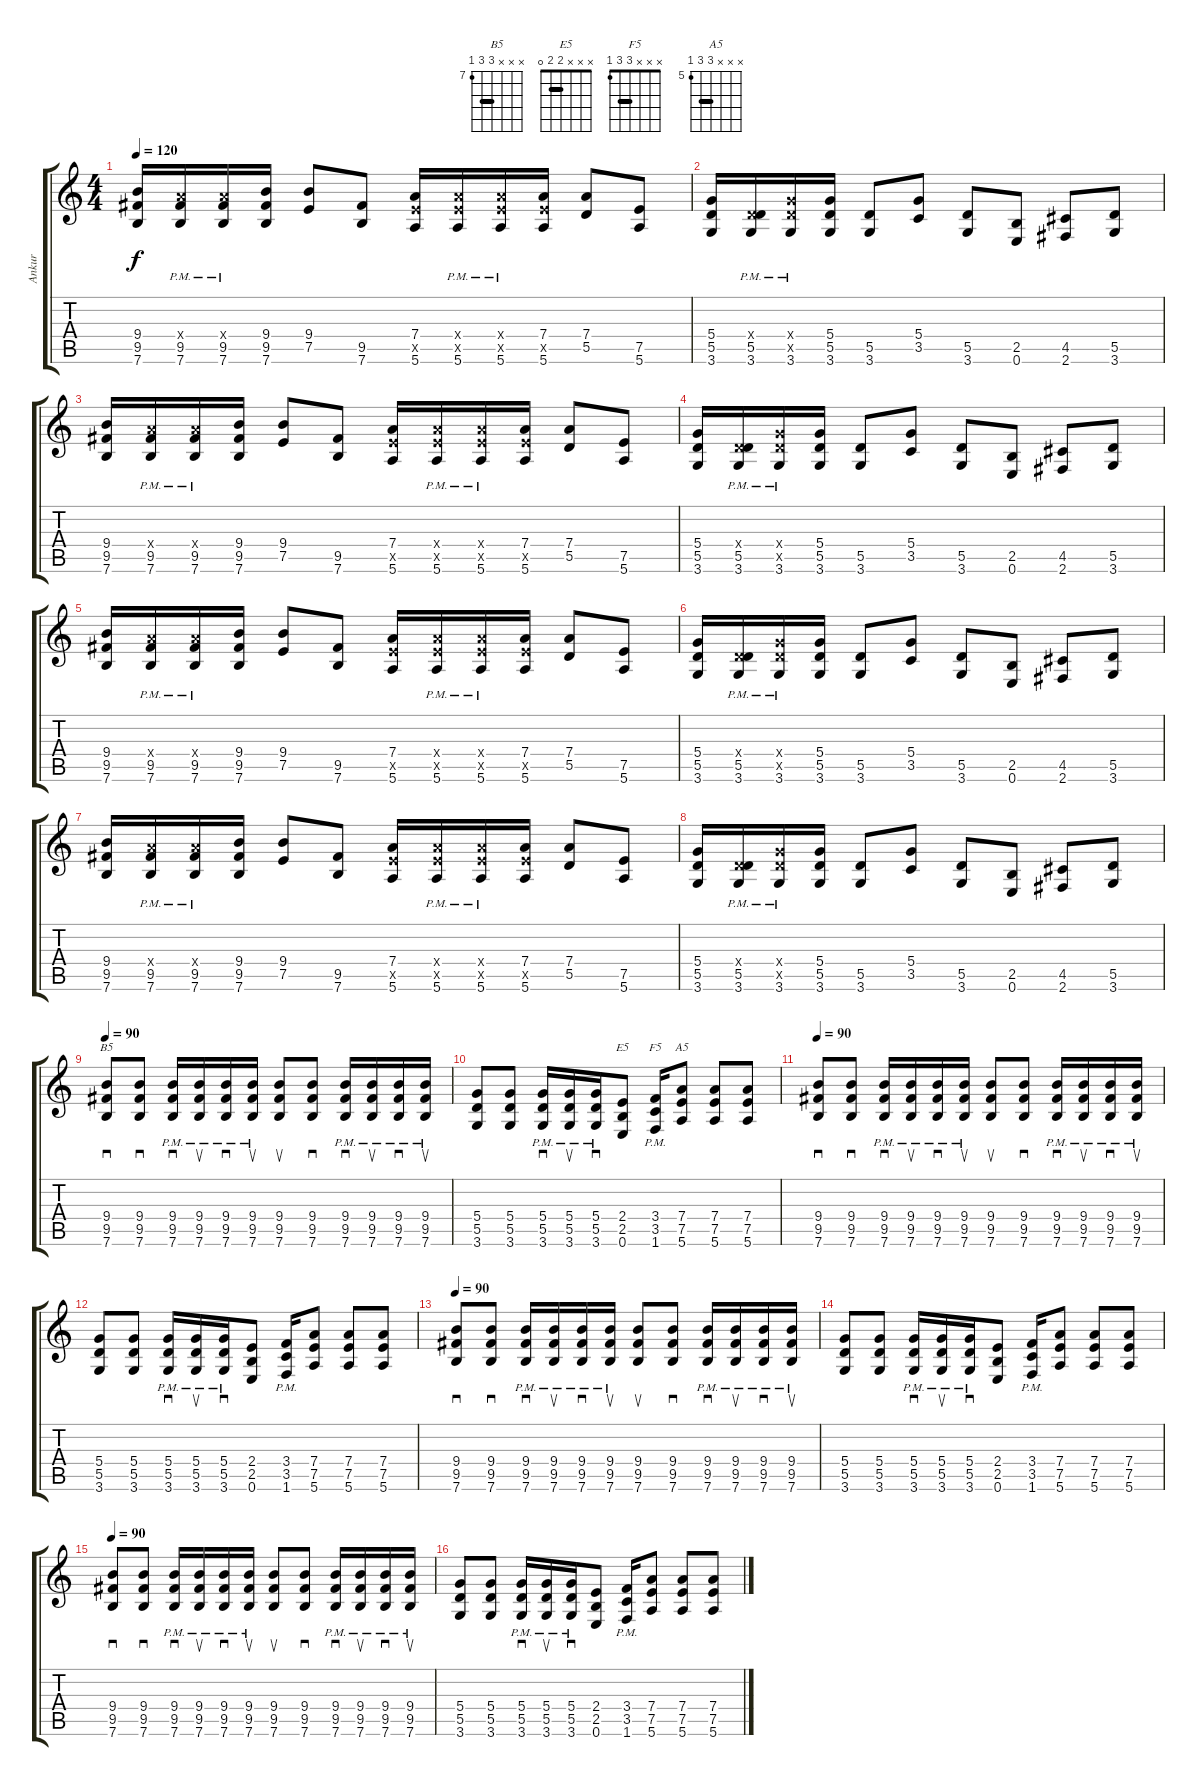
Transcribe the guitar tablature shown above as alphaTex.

\track ("Ankur" "Ankur") {instrument overdrivenguitar}
\staff {score tabs}
\tuning (E4 B3 G3 D3 A2 E2) {hide}
\chord ("B5" x x x 9 9 7) {firstfret 7 barre 9}
\chord ("E5" x x x 2 2 0) {barre 2}
\chord ("F5" x x x 3 3 1) {barre 3}
\chord ("A5" x x x 7 7 5) {firstfret 5 barre 7}
\ts (4 4)
\tempo 120
\clef g2
\ks c
(9.4 9.5 7.6).16{dy f} (7.4{x} 9.5{pm} 7.6).16 (7.4{x} 9.5{pm} 7.6).16 (9.4 9.5 7.6).16 (9.4 7.5).8 (9.5 7.6).8 (7.4 7.5{x} 5.6).16 (7.4{x} 7.5{x} 5.6{pm}).16 (7.4{x} 7.5{x} 5.6{pm}).16 (7.4 7.5{x} 5.6).16 (7.4 5.5).8 (7.5 5.6).8 |
(5.4 5.5 3.6).16 (0.4{x} 5.5 3.6{pm}).16 (5.4{x} 5.5{x} 3.6{pm}).16 (5.4 5.5 3.6).16 (5.5 3.6).8 (5.4 3.5).8 (5.5 3.6).8 (2.5 0.6).8 (4.5 2.6).8 (5.5 3.6).8 |
(9.4 9.5 7.6).16 (7.4{x} 9.5{pm} 7.6).16 (7.4{x} 9.5{pm} 7.6).16 (9.4 9.5 7.6).16 (9.4 7.5).8 (9.5 7.6).8 (7.4 7.5{x} 5.6).16 (7.4{x} 7.5{x} 5.6{pm}).16 (7.4{x} 7.5{x} 5.6{pm}).16 (7.4 7.5{x} 5.6).16 (7.4 5.5).8 (7.5 5.6).8 |
(5.4 5.5 3.6).16 (0.4{x} 5.5 3.6{pm}).16 (5.4{x} 5.5{x} 3.6{pm}).16 (5.4 5.5 3.6).16 (5.5 3.6).8 (5.4 3.5).8 (5.5 3.6).8 (2.5 0.6).8 (4.5 2.6).8 (5.5 3.6).8 |
(9.4 9.5 7.6).16 (7.4{x} 9.5{pm} 7.6).16 (7.4{x} 9.5{pm} 7.6).16 (9.4 9.5 7.6).16 (9.4 7.5).8 (9.5 7.6).8 (7.4 7.5{x} 5.6).16 (7.4{x} 7.5{x} 5.6{pm}).16 (7.4{x} 7.5{x} 5.6{pm}).16 (7.4 7.5{x} 5.6).16 (7.4 5.5).8 (7.5 5.6).8 |
(5.4 5.5 3.6).16 (0.4{x} 5.5 3.6{pm}).16 (5.4{x} 5.5{x} 3.6{pm}).16 (5.4 5.5 3.6).16 (5.5 3.6).8 (5.4 3.5).8 (5.5 3.6).8 (2.5 0.6).8 (4.5 2.6).8 (5.5 3.6).8 |
(9.4 9.5 7.6).16 (7.4{x} 9.5{pm} 7.6).16 (7.4{x} 9.5{pm} 7.6).16 (9.4 9.5 7.6).16 (9.4 7.5).8 (9.5 7.6).8 (7.4 7.5{x} 5.6).16 (7.4{x} 7.5{x} 5.6{pm}).16 (7.4{x} 7.5{x} 5.6{pm}).16 (7.4 7.5{x} 5.6).16 (7.4 5.5).8 (7.5 5.6).8 |
(5.4 5.5 3.6).16 (0.4{x} 5.5 3.6{pm}).16 (5.4{x} 5.5{x} 3.6{pm}).16 (5.4 5.5 3.6).16 (5.5 3.6).8 (5.4 3.5).8 (5.5 3.6).8 (2.5 0.6).8 (4.5 2.6).8 (5.5 3.6).8 |
\tempo 90
(9.4 9.5 7.6).8{sd ch "B5"} (9.4 9.5 7.6).8{sd} (9.4{pm} 9.5{pm} 7.6{pm}).16{sd} (9.4{pm} 9.5{pm} 7.6{pm}).16{su} (9.4{pm} 9.5{pm} 7.6{pm}).16{sd} (9.4{pm} 9.5{pm} 7.6{pm}).16{su} (9.4 9.5 7.6).8{su} (9.4 9.5 7.6).8{sd} (9.4{pm} 9.5{pm} 7.6{pm}).16{sd} (9.4{pm} 9.5{pm} 7.6{pm}).16{su} (9.4{pm} 9.5{pm} 7.6{pm}).16{sd} (9.4{pm} 9.5{pm} 7.6{pm}).16{su} |
(5.4 5.5 3.6).8 (5.4 5.5 3.6).8 (5.4{pm} 5.5{pm} 3.6{pm}).16{sd} (5.4{pm} 5.5{pm} 3.6{pm}).16{su} (5.4{pm} 5.5{pm} 3.6{pm}).16{sd} (2.4 2.5 0.6).8{ch "E5"} (3.4{pm} 3.5{pm} 1.6{pm}).16{ch "F5"} (7.4 7.5 5.6).8{ch "A5"} (7.4 7.5 5.6).8 (7.4 7.5 5.6).8 |
\tempo 90
(9.4 9.5 7.6).8{sd} (9.4 9.5 7.6).8{sd} (9.4{pm} 9.5{pm} 7.6{pm}).16{sd} (9.4{pm} 9.5{pm} 7.6{pm}).16{su} (9.4{pm} 9.5{pm} 7.6{pm}).16{sd} (9.4{pm} 9.5{pm} 7.6{pm}).16{su} (9.4 9.5 7.6).8{su} (9.4 9.5 7.6).8{sd} (9.4{pm} 9.5{pm} 7.6{pm}).16{sd} (9.4{pm} 9.5{pm} 7.6{pm}).16{su} (9.4{pm} 9.5{pm} 7.6{pm}).16{sd} (9.4{pm} 9.5{pm} 7.6{pm}).16{su} |
(5.4 5.5 3.6).8 (5.4 5.5 3.6).8 (5.4{pm} 5.5{pm} 3.6{pm}).16{sd} (5.4{pm} 5.5{pm} 3.6{pm}).16{su} (5.4{pm} 5.5{pm} 3.6{pm}).16{sd} (2.4 2.5 0.6).8 (3.4{pm} 3.5{pm} 1.6{pm}).16 (7.4 7.5 5.6).8 (7.4 7.5 5.6).8 (7.4 7.5 5.6).8 |
\tempo 90
(9.4 9.5 7.6).8{sd} (9.4 9.5 7.6).8{sd} (9.4{pm} 9.5{pm} 7.6{pm}).16{sd} (9.4{pm} 9.5{pm} 7.6{pm}).16{su} (9.4{pm} 9.5{pm} 7.6{pm}).16{sd} (9.4{pm} 9.5{pm} 7.6{pm}).16{su} (9.4 9.5 7.6).8{su} (9.4 9.5 7.6).8{sd} (9.4{pm} 9.5{pm} 7.6{pm}).16{sd} (9.4{pm} 9.5{pm} 7.6{pm}).16{su} (9.4{pm} 9.5{pm} 7.6{pm}).16{sd} (9.4{pm} 9.5{pm} 7.6{pm}).16{su} |
(5.4 5.5 3.6).8 (5.4 5.5 3.6).8 (5.4{pm} 5.5{pm} 3.6{pm}).16{sd} (5.4{pm} 5.5{pm} 3.6{pm}).16{su} (5.4{pm} 5.5{pm} 3.6{pm}).16{sd} (2.4 2.5 0.6).8 (3.4{pm} 3.5{pm} 1.6{pm}).16 (7.4 7.5 5.6).8 (7.4 7.5 5.6).8 (7.4 7.5 5.6).8 |
\tempo 90
(9.4 9.5 7.6).8{sd} (9.4 9.5 7.6).8{sd} (9.4{pm} 9.5{pm} 7.6{pm}).16{sd} (9.4{pm} 9.5{pm} 7.6{pm}).16{su} (9.4{pm} 9.5{pm} 7.6{pm}).16{sd} (9.4{pm} 9.5{pm} 7.6{pm}).16{su} (9.4 9.5 7.6).8{su} (9.4 9.5 7.6).8{sd} (9.4{pm} 9.5{pm} 7.6{pm}).16{sd} (9.4{pm} 9.5{pm} 7.6{pm}).16{su} (9.4{pm} 9.5{pm} 7.6{pm}).16{sd} (9.4{pm} 9.5{pm} 7.6{pm}).16{su} |
(5.4 5.5 3.6).8 (5.4 5.5 3.6).8 (5.4{pm} 5.5{pm} 3.6{pm}).16{sd} (5.4{pm} 5.5{pm} 3.6{pm}).16{su} (5.4{pm} 5.5{pm} 3.6{pm}).16{sd} (2.4 2.5 0.6).8 (3.4{pm} 3.5{pm} 1.6{pm}).16 (7.4 7.5 5.6).8 (7.4 7.5 5.6).8 (7.4 7.5 5.6).8
